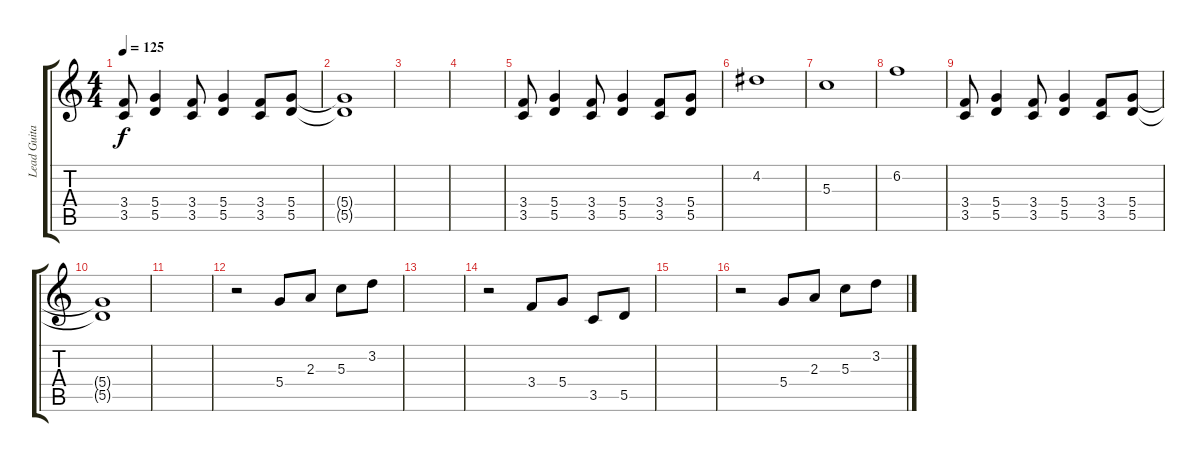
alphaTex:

\track ("Lead Guitar" "Lead Guita") {instrument distortionguitar}
\staff {score tabs}
\tuning (E4 B3 G3 D3 A2 E2) {hide}
\ts (4 4)
\tempo 125
\clef g2
\ks c
(3.4 3.5).8{dy f} (5.4 5.5).4 (3.4 3.5).8 (5.4 5.5).4 (3.4 3.5).8 (5.4 5.5).8 |
(5.4{t} 5.5{t}).1 |
|
|
(3.4 3.5).8 (5.4 5.5).4 (3.4 3.5).8 (5.4 5.5).4 (3.4 3.5).8 (5.4 5.5).8 |
4.2.1 |
5.3.1 |
6.2.1 |
(3.4 3.5).8 (5.4 5.5).4 (3.4 3.5).8 (5.4 5.5).4 (3.4 3.5).8 (5.4 5.5).8 |
(5.4{t} 5.5{t}).1 |
|
r.2 5.4.8 2.3.8 5.3.8 3.2.8 |
|
r.2 3.4.8 5.4.8 3.5.8 5.5.8 |
|
r.2 5.4.8 2.3.8 5.3.8 3.2.8
